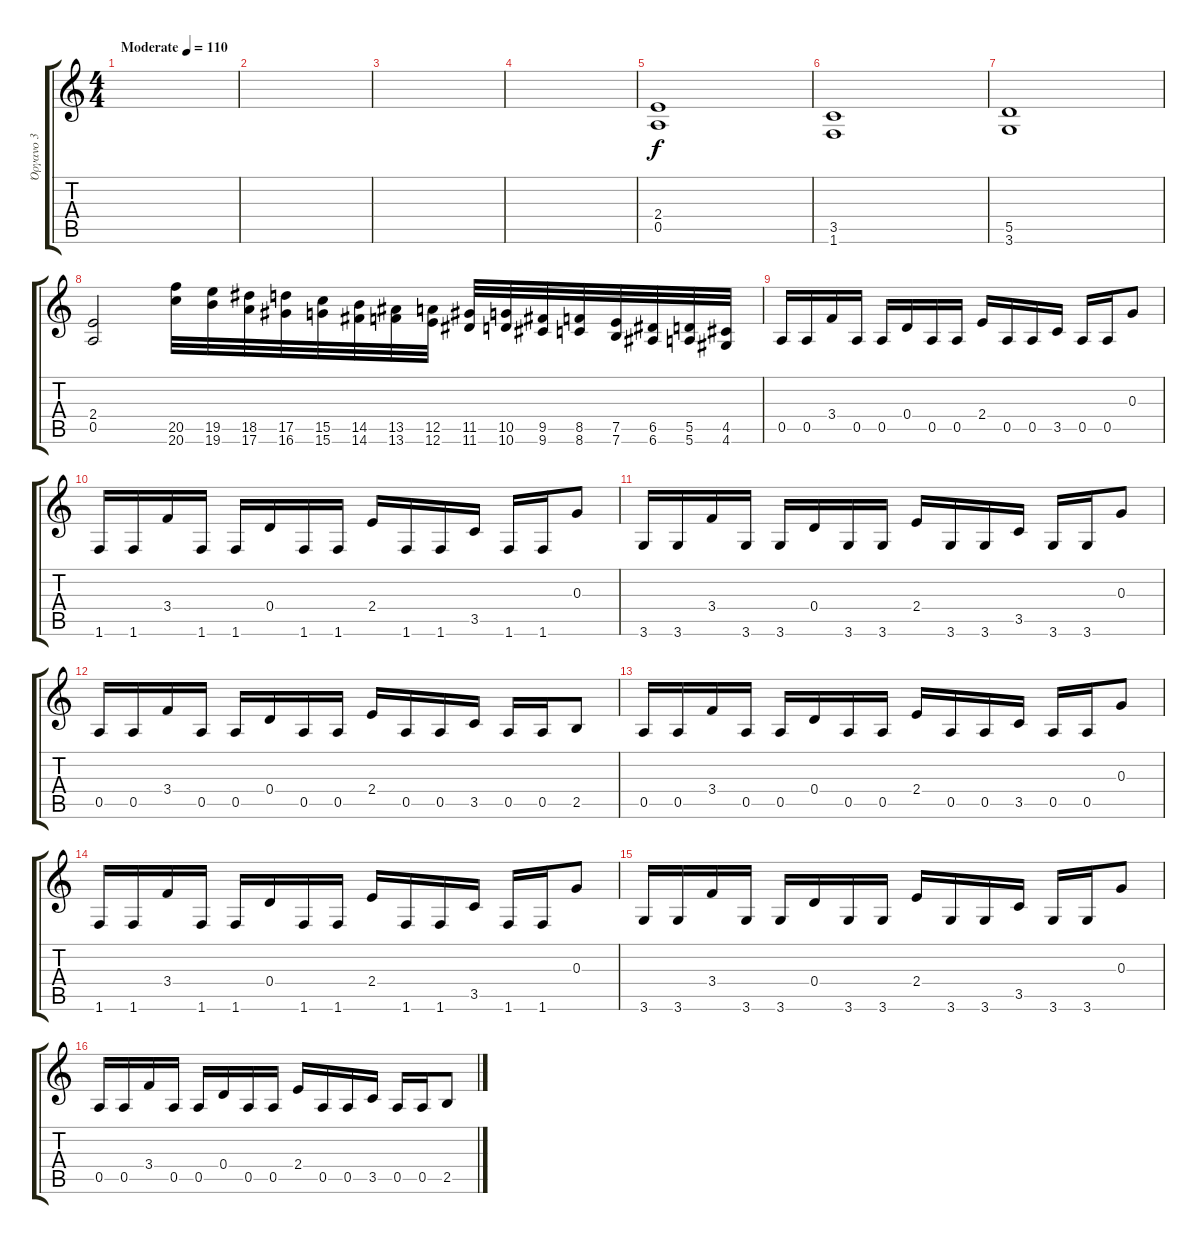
\track ("Όργανο 3" "Όργανο 3") {instrument distortionguitar}
\staff {score tabs}
\tuning (E4 B3 G3 D3 A2 E2) {hide}
\ts (4 4)
\tempo (110 "Moderate")
\clef g2
\ks c
|
|
|
|
(2.4 0.5).1 |
(3.5 1.6).1 |
(5.5 3.6).1 |
(2.4 0.5).2 (20.5 20.6).32 (19.5 19.6).32 (18.5 17.6).32 (17.5 16.6).32 (15.5 15.6).32 (14.5 14.6).32 (13.5 13.6).32 (12.5 12.6).32 (11.5 11.6).32 (10.5 10.6).32 (9.5 9.6).32 (8.5 8.6).32 (7.5 7.6).32 (6.5 6.6).32 (5.5 5.6).32 (4.5 4.6).32 |
0.5.16 0.5.16 3.4.16 0.5.16 0.5.16 0.4.16 0.5.16 0.5.16 2.4.16 0.5.16 0.5.16 3.5.16 0.5.16 0.5.16 0.3.8 |
1.6.16 1.6.16 3.4.16 1.6.16 1.6.16 0.4.16 1.6.16 1.6.16 2.4.16 1.6.16 1.6.16 3.5.16 1.6.16 1.6.16 0.3.8 |
3.6.16 3.6.16 3.4.16 3.6.16 3.6.16 0.4.16 3.6.16 3.6.16 2.4.16 3.6.16 3.6.16 3.5.16 3.6.16 3.6.16 0.3.8 |
0.5.16 0.5.16 3.4.16 0.5.16 0.5.16 0.4.16 0.5.16 0.5.16 2.4.16 0.5.16 0.5.16 3.5.16 0.5.16 0.5.16 2.5.8 |
0.5.16 0.5.16 3.4.16 0.5.16 0.5.16 0.4.16 0.5.16 0.5.16 2.4.16 0.5.16 0.5.16 3.5.16 0.5.16 0.5.16 0.3.8 |
1.6.16 1.6.16 3.4.16 1.6.16 1.6.16 0.4.16 1.6.16 1.6.16 2.4.16 1.6.16 1.6.16 3.5.16 1.6.16 1.6.16 0.3.8 |
3.6.16 3.6.16 3.4.16 3.6.16 3.6.16 0.4.16 3.6.16 3.6.16 2.4.16 3.6.16 3.6.16 3.5.16 3.6.16 3.6.16 0.3.8 |
0.5.16 0.5.16 3.4.16 0.5.16 0.5.16 0.4.16 0.5.16 0.5.16 2.4.16 0.5.16 0.5.16 3.5.16 0.5.16 0.5.16 2.5.8
